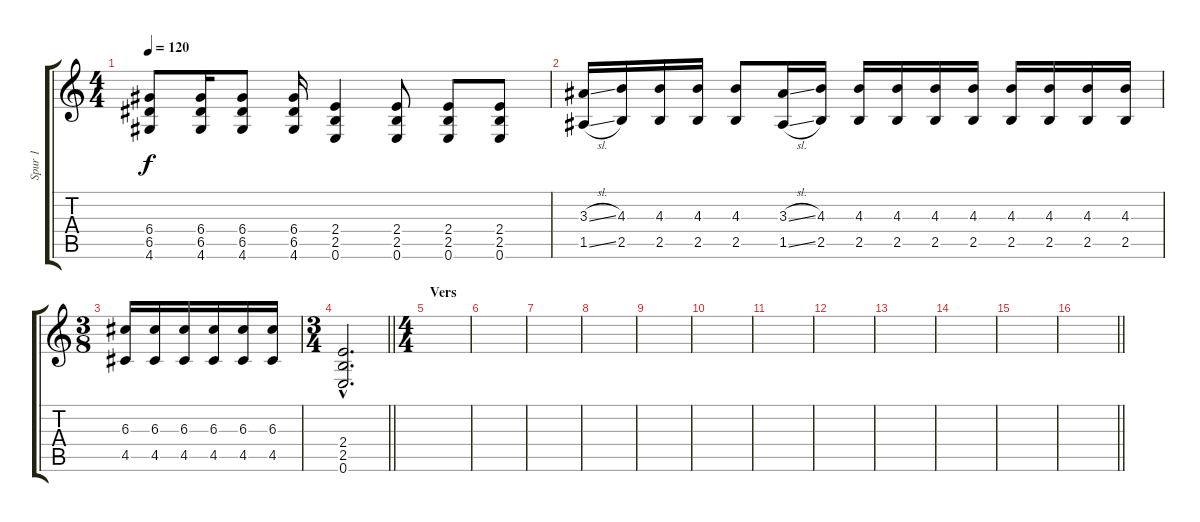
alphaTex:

\track ("Spur 1" "Spur 1") {instrument distortionguitar}
\staff {score tabs}
\tuning (E4 B3 G3 D3 A2 E2) {hide}
\ts (4 4)
\tempo 120
\clef g2
\ks c
(6.4 6.5 4.6).8{dy f} (6.4 6.5 4.6).16 (6.4 6.5 4.6).8 (6.4 6.5 4.6).16 (2.4 2.5 0.6).4 (2.4 2.5 0.6).8 (2.4 2.5 0.6).8 (2.4 2.5 0.6).8 |
(3.3{sl} 1.5{sl}).16 (4.3 2.5).16 (4.3 2.5).16 (4.3 2.5).16 (4.3 2.5).8 (3.3{sl} 1.5{sl}).16 (4.3 2.5).16 (4.3 2.5).16 (4.3 2.5).16 (4.3 2.5).16 (4.3 2.5).16 (4.3 2.5).16 (4.3 2.5).16 (4.3 2.5).16 (4.3 2.5).16 |
\ts (3 8)
(6.3 4.5).16 (6.3 4.5).16 (6.3 4.5).16 (6.3 4.5).16 (6.3 4.5).16 (6.3 4.5).16 |
\ts (3 4)
\barLineRight lightlight
(2.4{hac} 2.5{hac} 0.6{hac}).2{d} |
\ts (4 4)
\section ("" "Vers")
|
|
|
|
|
|
|
|
|
|
|
\barLineRight lightlight
